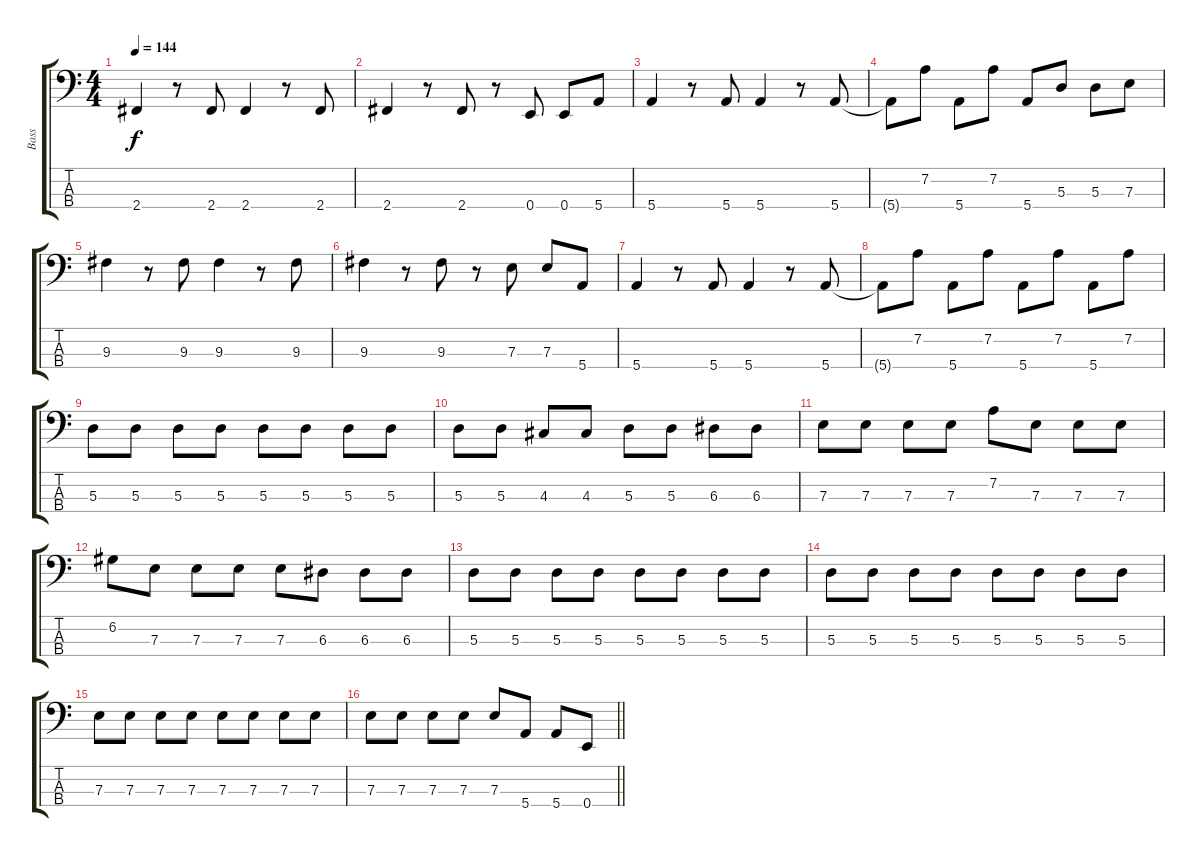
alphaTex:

\track ("Bass" "Bass") {instrument electricbasspick}
\staff {score tabs}
\tuning (G2 D2 A1 E1) {hide}
\ts (4 4)
\tempo 144
\clef f4
\ks c
2.4.4{dy f} r.8 2.4.8 2.4.4 r.8 2.4.8 |
2.4.4 r.8 2.4.8 r.8 0.4.8 0.4.8 5.4.8 |
5.4.4 r.8 5.4.8 5.4.4 r.8 5.4.8 |
5.4{t}.8 7.2.8 5.4.8 7.2.8 5.4.8 5.3.8 5.3.8 7.3.8 |
9.3.4 r.8 9.3.8 9.3.4 r.8 9.3.8 |
9.3.4 r.8 9.3.8 r.8 7.3.8 7.3.8 5.4.8 |
5.4.4 r.8 5.4.8 5.4.4 r.8 5.4.8 |
5.4{t}.8 7.2.8 5.4.8 7.2.8 5.4.8 7.2.8 5.4.8 7.2.8 |
5.3.8 5.3.8 5.3.8 5.3.8 5.3.8 5.3.8 5.3.8 5.3.8 |
5.3.8 5.3.8 4.3.8 4.3.8 5.3.8 5.3.8 6.3.8 6.3.8 |
7.3.8 7.3.8 7.3.8 7.3.8 7.2.8 7.3.8 7.3.8 7.3.8 |
6.2.8 7.3.8 7.3.8 7.3.8 7.3.8 6.3.8 6.3.8 6.3.8 |
5.3.8 5.3.8 5.3.8 5.3.8 5.3.8 5.3.8 5.3.8 5.3.8 |
5.3.8 5.3.8 5.3.8 5.3.8 5.3.8 5.3.8 5.3.8 5.3.8 |
7.3.8 7.3.8 7.3.8 7.3.8 7.3.8 7.3.8 7.3.8 7.3.8 |
\barLineRight lightlight
7.3.8 7.3.8 7.3.8 7.3.8 7.3.8 5.4.8 5.4.8 0.4.8
